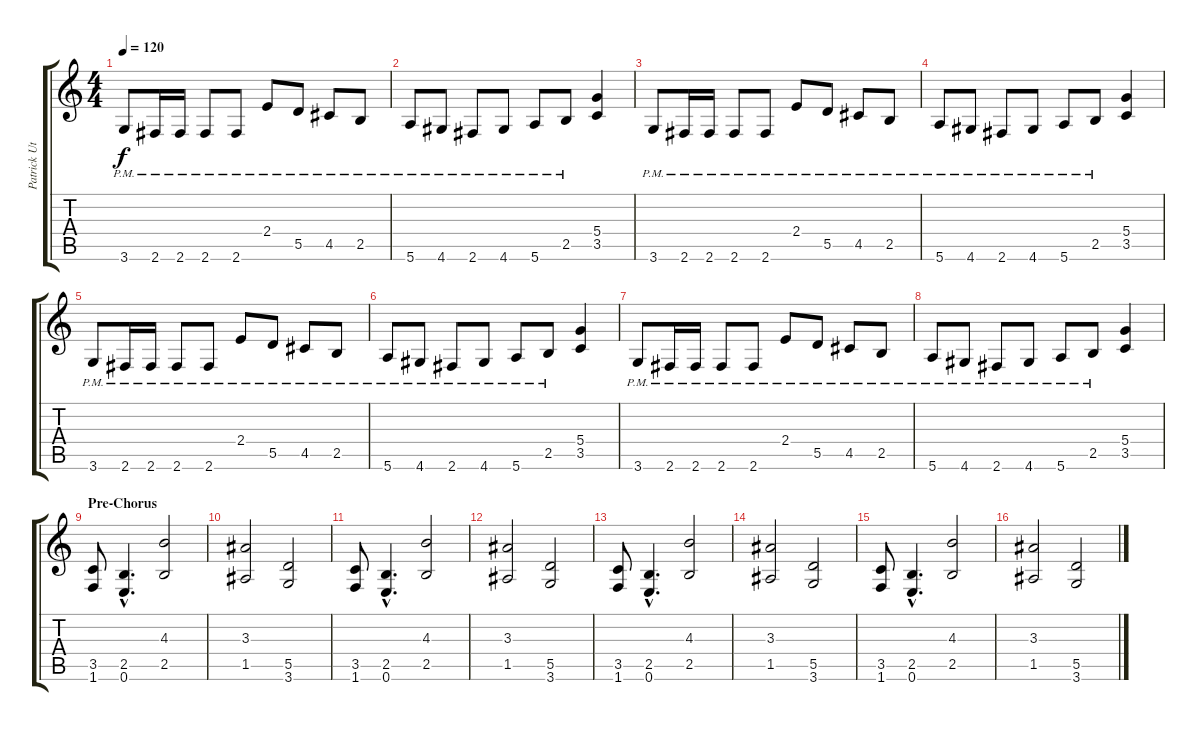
\track ("Patrick Uterwijk" "Patrick Ut") {instrument distortionguitar}
\staff {score tabs}
\tuning (E4 B3 G3 D3 A2 E2) {hide}
\ts (4 4)
\tempo 120
\clef g2
\ks c
3.6{pm}.8{dy f} 2.6{pm}.16 2.6{pm}.16 2.6{pm}.8 2.6{pm}.8 2.4{pm}.8 5.5{pm}.8 4.5{pm}.8 2.5{pm}.8 |
5.6{pm}.8 4.6{pm}.8 2.6{pm}.8 4.6{pm}.8 5.6{pm}.8 2.5{pm}.8 (5.4 3.5).4 |
3.6{pm}.8 2.6{pm}.16 2.6{pm}.16 2.6{pm}.8 2.6{pm}.8 2.4{pm}.8 5.5{pm}.8 4.5{pm}.8 2.5{pm}.8 |
5.6{pm}.8 4.6{pm}.8 2.6{pm}.8 4.6{pm}.8 5.6{pm}.8 2.5{pm}.8 (5.4 3.5).4 |
3.6{pm}.8 2.6{pm}.16 2.6{pm}.16 2.6{pm}.8 2.6{pm}.8 2.4{pm}.8 5.5{pm}.8 4.5{pm}.8 2.5{pm}.8 |
5.6{pm}.8 4.6{pm}.8 2.6{pm}.8 4.6{pm}.8 5.6{pm}.8 2.5{pm}.8 (5.4 3.5).4 |
3.6{pm}.8 2.6{pm}.16 2.6{pm}.16 2.6{pm}.8 2.6{pm}.8 2.4{pm}.8 5.5{pm}.8 4.5{pm}.8 2.5{pm}.8 |
5.6{pm}.8 4.6{pm}.8 2.6{pm}.8 4.6{pm}.8 5.6{pm}.8 2.5{pm}.8 (5.4 3.5).4 |
\section ("" "Pre-Chorus")
(3.5 1.6).8 (2.5{hac} 0.6{hac}).4{d} (4.3 2.5).2 |
(3.3 1.5).2 (5.5 3.6).2 |
(3.5 1.6).8 (2.5{hac} 0.6{hac}).4{d} (4.3 2.5).2 |
(3.3 1.5).2 (5.5 3.6).2 |
(3.5 1.6).8 (2.5{hac} 0.6{hac}).4{d} (4.3 2.5).2 |
(3.3 1.5).2 (5.5 3.6).2 |
(3.5 1.6).8 (2.5{hac} 0.6{hac}).4{d} (4.3 2.5).2 |
(3.3 1.5).2 (5.5 3.6).2
